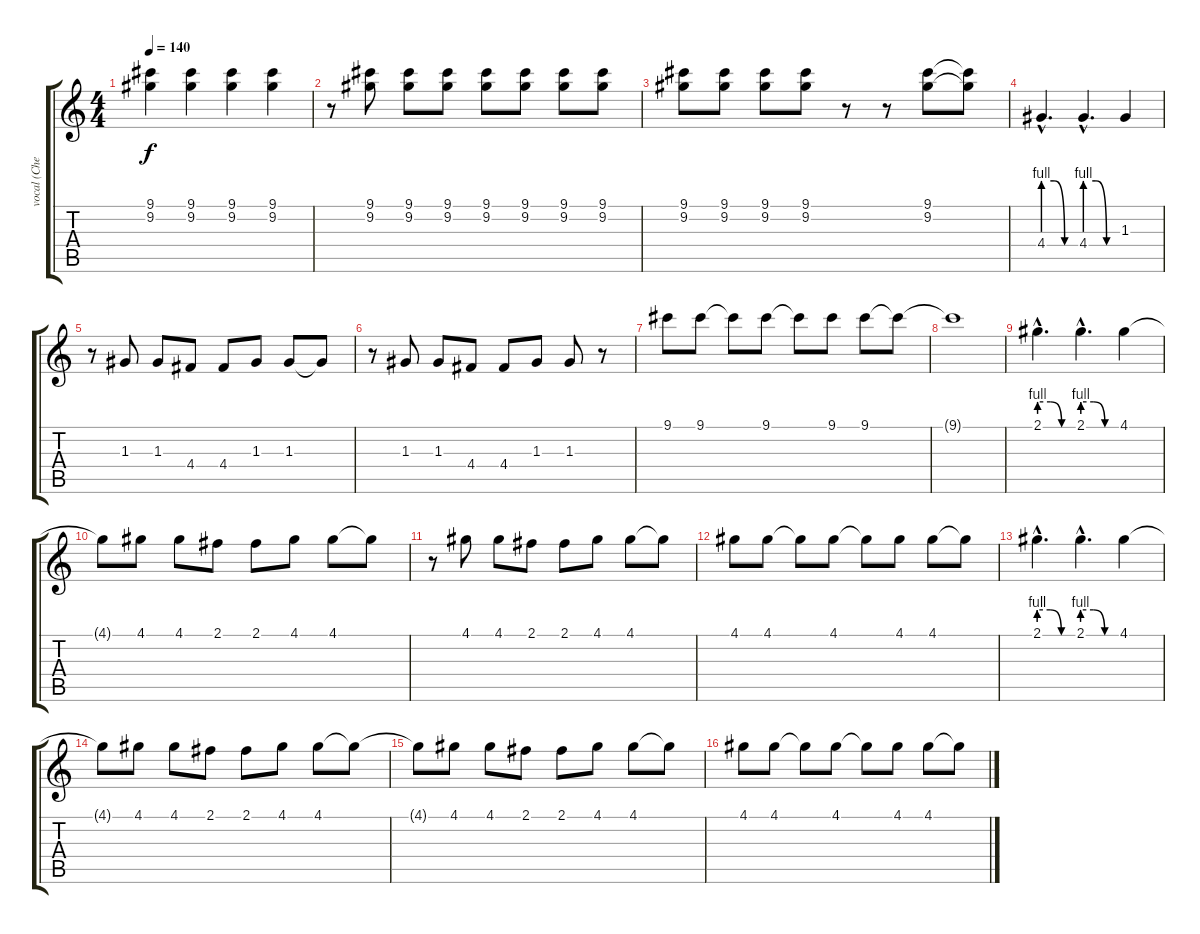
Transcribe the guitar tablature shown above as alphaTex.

\track ("vocal (Chester)" "vocal (Che") {instrument acousticguitarnylon}
\staff {score tabs}
\tuning (E4 B3 G3 D3 A2 E2) {hide}
\ts (4 4)
\tempo 140
\clef g2
\ks c
(9.1 9.2).4{dy f} (9.1 9.2).4 (9.1 9.2).4 (9.1 9.2).4 |
r.8 (9.1 9.2).8 (9.1 9.2).8 (9.1 9.2).8 (9.1 9.2).8 (9.1 9.2).8 (9.1 9.2).8 (9.1 9.2).8 |
(9.1 9.2).8 (9.1 9.2).8 (9.1 9.2).8 (9.1 9.2).8 r.8 r.8 (9.1 9.2).8 (9.1{t} 9.2{t}).8 |
4.4{be (custom 0 4 20 4 40 0 60 0) hac}.4{d} 4.4{be (custom 0 4 20 4 40 0 60 0) hac}.4{d} 1.3.4 |
r.8 1.3.8 1.3.8 4.4.8 4.4.8 1.3.8 1.3.8 1.3{t}.8 |
r.8 1.3.8 1.3.8 4.4.8 4.4.8 1.3.8 1.3.8 r.8 |
9.1.8 9.1.8 9.1{t}.8 9.1.8 9.1{t}.8 9.1.8 9.1.8 9.1{t}.8 |
9.1{t}.1 |
2.1{be (custom 0 4 20 4 40 0 60 0) hac}.4{d} 2.1{be (custom 0 4 20 4 40 0 60 0) hac}.4{d} 4.1.4 |
4.1{t}.8 4.1.8 4.1.8 2.1.8 2.1.8 4.1.8 4.1.8 4.1{t}.8 |
r.8 4.1.8 4.1.8 2.1.8 2.1.8 4.1.8 4.1.8 4.1{t}.8 |
4.1.8 4.1.8 4.1{t}.8 4.1.8 4.1{t}.8 4.1.8 4.1.8 4.1{t}.8 |
2.1{be (custom 0 4 20 4 40 0 60 0) hac}.4{d} 2.1{be (custom 0 4 20 4 40 0 60 0) hac}.4{d} 4.1.4 |
4.1{t}.8 4.1.8 4.1.8 2.1.8 2.1.8 4.1.8 4.1.8 4.1{t}.8 |
4.1{t}.8 4.1.8 4.1.8 2.1.8 2.1.8 4.1.8 4.1.8 4.1{t}.8 |
4.1.8 4.1.8 4.1{t}.8 4.1.8 4.1{t}.8 4.1.8 4.1.8 4.1{t}.8
